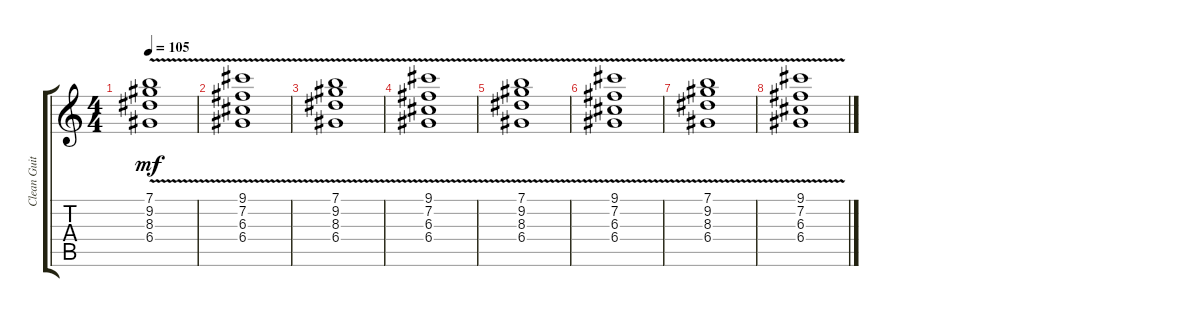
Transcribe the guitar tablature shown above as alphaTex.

\track ("Clean Guitar" "Clean Guit") {instrument electricguitarclean}
\staff {score tabs}
\tuning (E4 B3 G3 D3 A2 E2) {hide}
\ts (4 4)
\tempo 105
\clef g2
\ks c
(7.1{v} 9.2{v} 8.3{v} 6.4{v}).1{dy mf} |
(9.1{v} 7.2{v} 6.3{v} 6.4{v}).1 |
(7.1{v} 9.2{v} 8.3{v} 6.4{v}).1 |
(9.1{v} 7.2{v} 6.3{v} 6.4{v}).1 |
(7.1{v} 9.2{v} 8.3{v} 6.4{v}).1 |
(9.1{v} 7.2{v} 6.3{v} 6.4{v}).1 |
(7.1{v} 9.2{v} 8.3{v} 6.4{v}).1 |
(9.1{v} 7.2{v} 6.3{v} 6.4{v}).1
